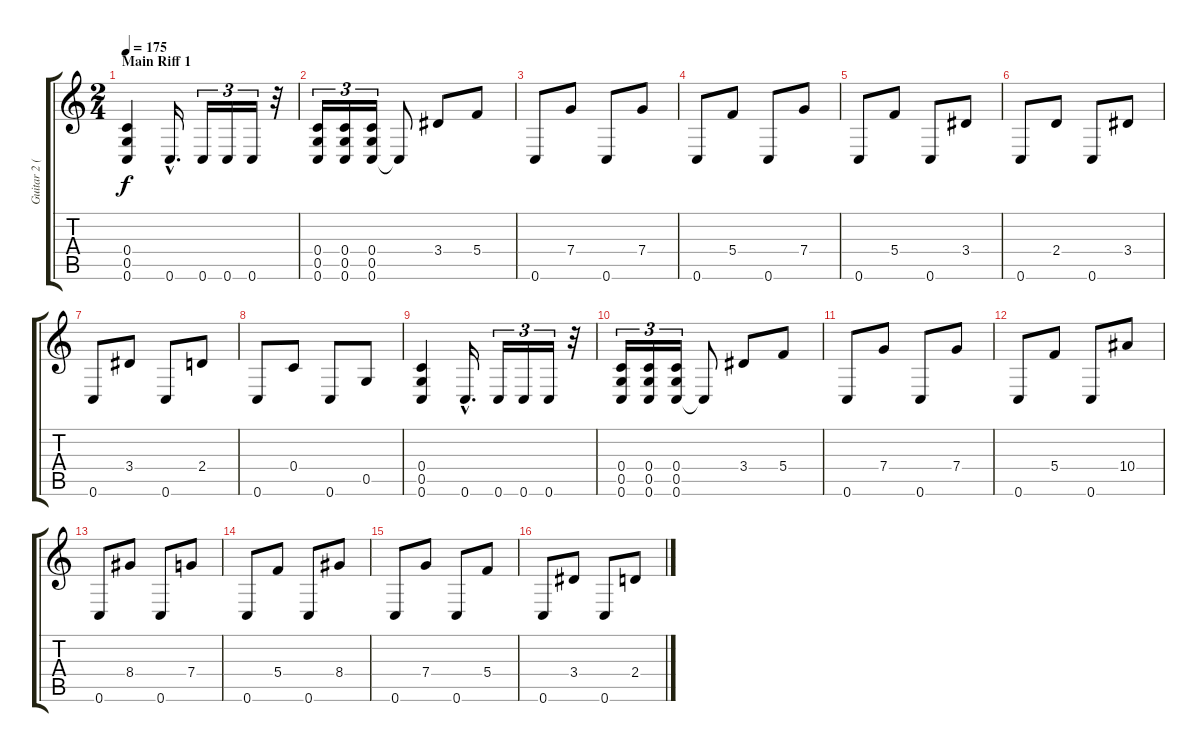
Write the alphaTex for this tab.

\track ("Guitar 2 (Sgrosso)" "Guitar 2 (") {instrument distortionguitar}
\staff {score tabs}
\tuning (D4 A3 F3 C3 G2 C2) {hide}
\ts (2 4)
\section ("" "Main Riff 1")
\tempo 175
\clef g2
\ks c
(0.4 0.5 0.6).4{dy f} 0.6{hac}.16{d} 0.6.16{tu (3 2)} 0.6.16{tu (3 2)} 0.6.16{tu (3 2)} r.32 |
(0.4 0.5 0.6).16{tu (3 2)} (0.4 0.5 0.6).16{tu (3 2)} (0.4 0.5 0.6).16{tu (3 2)} 0.6{t}.8 3.4.8 5.4.8 |
0.6.8 7.4.8 0.6.8 7.4.8 |
0.6.8 5.4.8 0.6.8 7.4.8 |
0.6.8 5.4.8 0.6.8 3.4.8 |
0.6.8 2.4.8 0.6.8 3.4.8 |
0.6.8 3.4.8 0.6.8 2.4.8 |
0.6.8 0.4.8 0.6.8 0.5.8 |
(0.4 0.5 0.6).4 0.6{hac}.16{d} 0.6.16{tu (3 2)} 0.6.16{tu (3 2)} 0.6.16{tu (3 2)} r.32 |
(0.4 0.5 0.6).16{tu (3 2)} (0.4 0.5 0.6).16{tu (3 2)} (0.4 0.5 0.6).16{tu (3 2)} 0.6{t}.8 3.4.8 5.4.8 |
0.6.8 7.4.8 0.6.8 7.4.8 |
0.6.8 5.4.8 0.6.8 10.4.8 |
0.6.8 8.4.8 0.6.8 7.4.8 |
0.6.8 5.4.8 0.6.8 8.4.8 |
0.6.8 7.4.8 0.6.8 5.4.8 |
0.6.8 3.4.8 0.6.8 2.4.8
